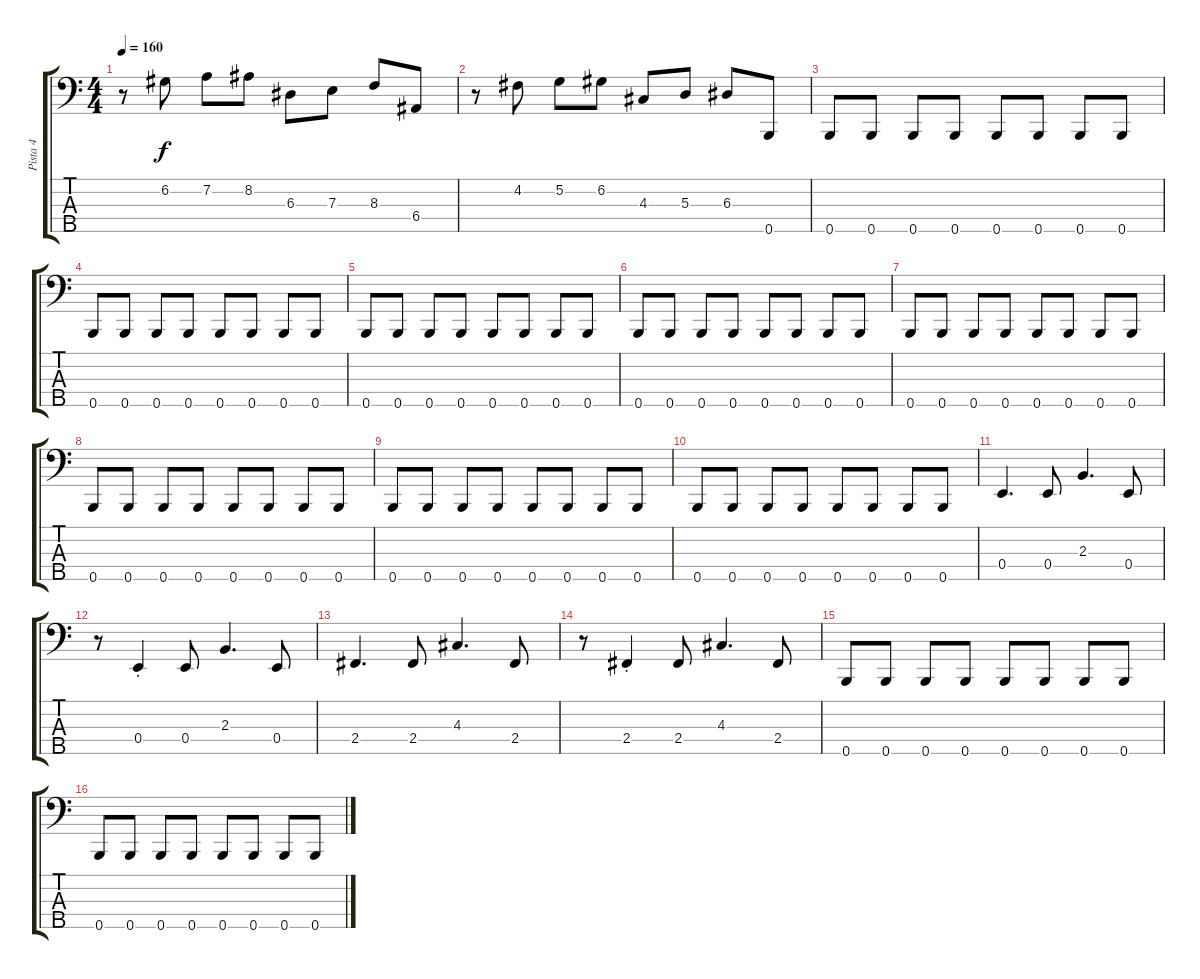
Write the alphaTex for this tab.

\track ("Pista 4" "Pista 4") {instrument electricbassfinger}
\staff {score tabs}
\tuning (G2 D2 A1 E1 B0) {hide}
\ts (4 4)
\tempo 160
\clef f4
\ks c
r.8{dy f} 6.2.8 7.2.8 8.2.8 6.3.8 7.3.8 8.3.8 6.4.8 |
r.8 4.2.8 5.2.8 6.2.8 4.3.8 5.3.8 6.3.8 0.5.8 |
0.5.8 0.5.8 0.5.8 0.5.8 0.5.8 0.5.8 0.5.8 0.5.8 |
0.5.8 0.5.8 0.5.8 0.5.8 0.5.8 0.5.8 0.5.8 0.5.8 |
0.5.8 0.5.8 0.5.8 0.5.8 0.5.8 0.5.8 0.5.8 0.5.8 |
0.5.8 0.5.8 0.5.8 0.5.8 0.5.8 0.5.8 0.5.8 0.5.8 |
0.5.8 0.5.8 0.5.8 0.5.8 0.5.8 0.5.8 0.5.8 0.5.8 |
0.5.8 0.5.8 0.5.8 0.5.8 0.5.8 0.5.8 0.5.8 0.5.8 |
0.5.8 0.5.8 0.5.8 0.5.8 0.5.8 0.5.8 0.5.8 0.5.8 |
0.5.8 0.5.8 0.5.8 0.5.8 0.5.8 0.5.8 0.5.8 0.5.8 |
0.4.4{d} 0.4.8 2.3.4{d} 0.4.8 |
r.8 0.4{st}.4 0.4.8 2.3.4{d} 0.4.8 |
2.4.4{d} 2.4.8 4.3.4{d} 2.4.8 |
r.8 2.4{st}.4 2.4.8 4.3.4{d} 2.4.8 |
0.5.8 0.5.8 0.5.8 0.5.8 0.5.8 0.5.8 0.5.8 0.5.8 |
0.5.8 0.5.8 0.5.8 0.5.8 0.5.8 0.5.8 0.5.8 0.5.8
